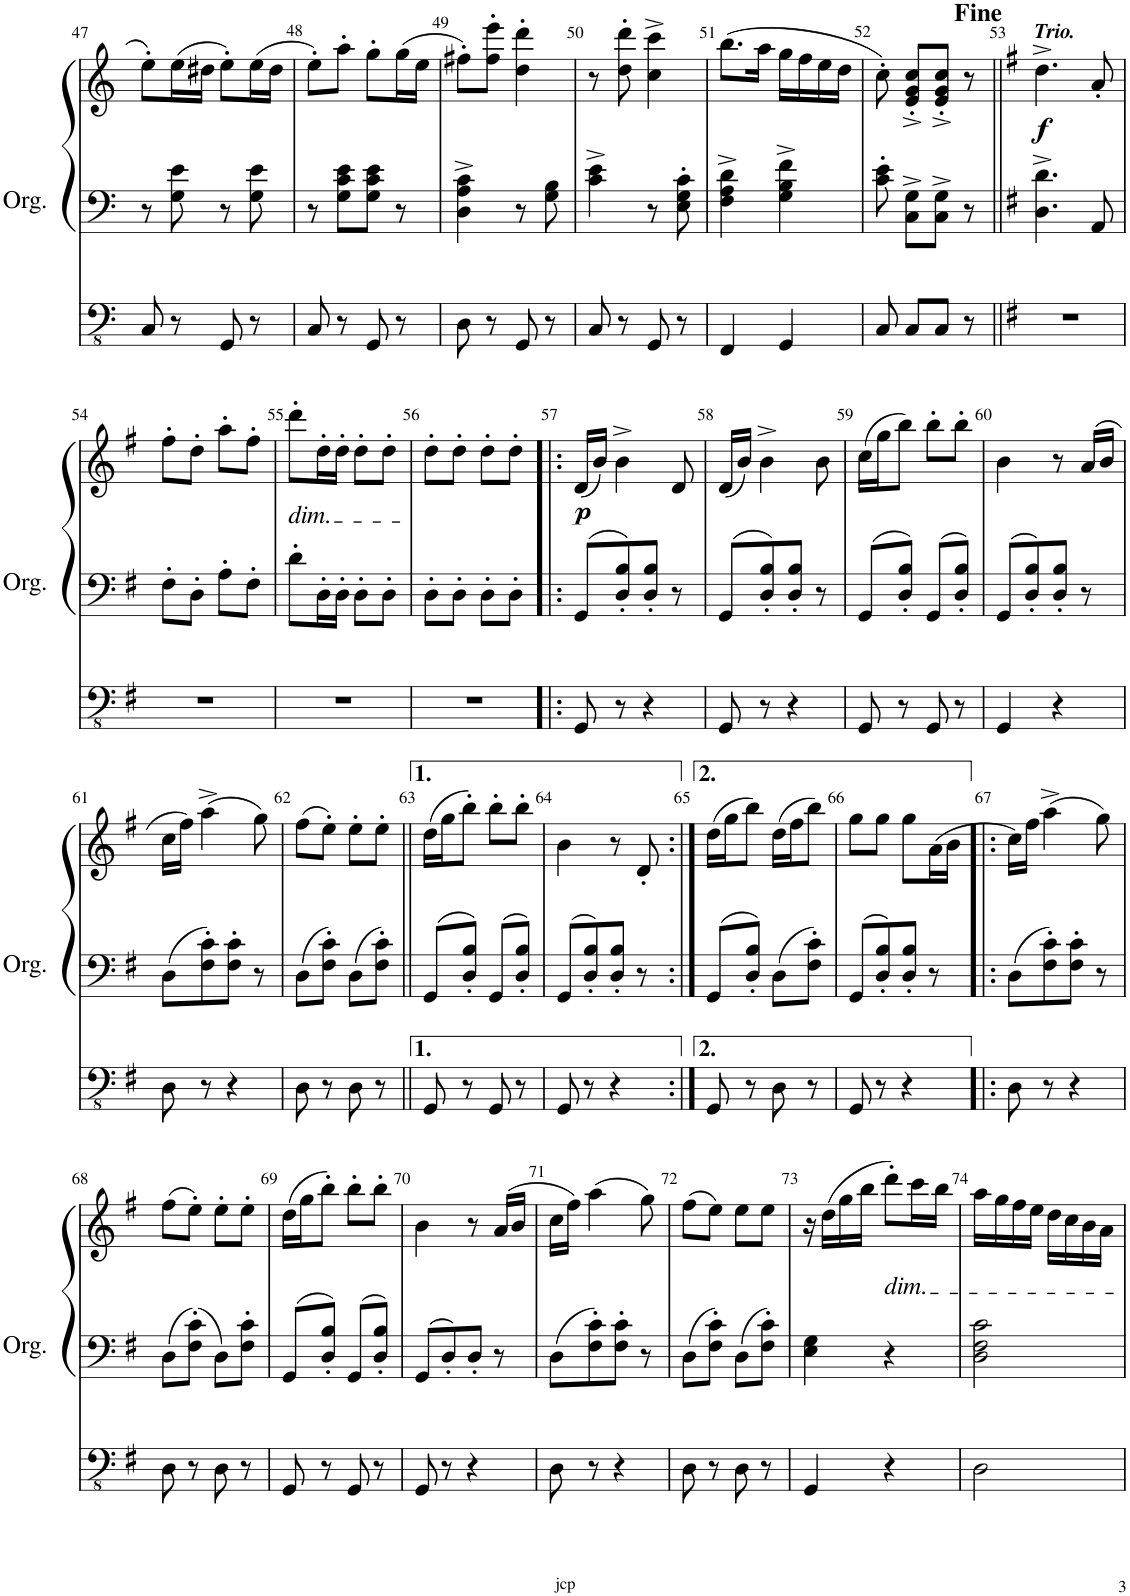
**kern	**kern	**kern	**dynam
*part1	*part1	*part1	*part1
*staff3	*staff2	*staff1	*staff1/2/3
*I"Orgue à tuyaux	*	*	*
*I'Org.	*	*	*
!!LO:PB:g=z
*clefFv4	*clefF4	*clefG2	*
*k[]	*k[]	*k[]	*
*M2/4	*M2/4	*M2/4	*
=47	=47	=47	=47
8CC/	8r	8ee'\L	.
8r	8G\ 8e\	(16ee\L	.
.	.	16dd#X\JJ	.
8GGG/	8r	8ee'\L)	.
8r	8G\ 8e\	(16ee\L	.
.	.	16dd#\JJ	.
=48	=48	=48	=48
8CC/	8r	8ee'\L)	.
8r	8G\ 8c\ 8e\L	8aa'\J	.
8GGG/	8G\ 8c\ 8e\J	8gg'\L	.
8r	8r	(16gg\L	.
.	.	16ee\JJ	.
=49	=49	=49	=49
8DD\	4D\^ 4A\^ 4c\^	8ff#X'\L)	.
8r	.	8ff#\' 8eee\'J	.
8GGG/	8r	4dd\' 4ddd\'	.
8r	8G\ 8B\	.	.
=50	=50	=50	=50
8CC/	4c\^ 4e\^	8r	.
8r	.	8dd\' 8ddd\'	.
8GGG/	8r	4cc\^ 4ccc\^	.
8r	8E\' 8G\' 8c\'	.	.
=51	=51	=51	=51
4FFF/	4F\^ 4A\^ 4d\^	(8.bb\L	.
.	.	16aa\Jk	.
4GGG/	4G\^ 4B\^ 4f\^	16gg\LL	.
.	.	16ff\	.
.	.	16ee\	.
.	.	16dd\JJ	.
=52	=52	=52	=52
8CC/	8c\' 8e\'	8cc'\)	.
8CC/L	8C\^ 8G\^L	8e/'^ 8g/'^ 8cc/'^L	.
8CC/J	8C\^ 8G\^J	8e/'^ 8g/'^ 8cc/'^J	.
8r	8r	8r	.
!	!	!LO:TX:a:t=<b>Fine</b>	!
!	!LO:TX:a:t=<b>Fine</b>	!	!
!LO:TX:a:t=<b>Fine</b>	!	!	!
=53||	=53||	=53||	=53||
*k[f#]	*k[f#]	*k[f#]	*
!	!	!LO:TX:a:Bi:t=Trio.	!
!	!	!	!LO:DY:b
2r	4.D\^ 4.d\^	4.dd^\	f
.	8AA/	8a'/	.
!!LO:LB:g=z
=54	=54	=54	=54
2r	8F#'\L	8ff#'\L	.
.	8D'\J	8dd'\J	.
.	8A'\L	8aa'\L	.
.	8F#'\J	8ff#'\J	.
=55	=55	=55	=55
!	!	!LO:TX:b:i:t=dim.	!
2r	8d'\L	8ddd'\L	.
.	16D'\L	16dd'\L	.
.	16D'\JJ	16dd'\JJ	.
.	8D'\L	8dd'\L	.
.	8D'\J	8dd'\J	.
=56	=56	=56	=56
2r	8D'\L	8dd'\L	.
.	8D'\J	8dd'\J	.
.	8D'\L	8dd'\L	.
.	8D'\J	8dd'\J	.
=57!|:	=57!|:	=57!|:	=57!|:
!	!	!	!LO:DY:b
8GGG/	8GG/L	(16d/LL	p
.	.	16b/JJ)	.
8r	8D/' 8B/'	4b^\	.
4r	8D/' 8B/'J	.	.
.	8r	8d/	.
=58	=58	=58	=58
8GGG/	8GG/L	(16d/LL	.
.	.	16b/JJ)	.
8r	8D/' 8B/'	4b^\	.
4r	8D/' 8B/'J	.	.
.	8r	8b\	.
=59	=59	=59	=59
8GGG/	8GG/L	(16cc\LL	.
.	.	16gg\J	.
8r	8D/' 8B/'J	8bb\J)	.
8GGG/	8GG/L	8bb'\L	.
8r	8D/' 8B/'J	8bb'\J	.
=60	=60	=60	=60
4GGG/	8GG/L	4b\	.
.	8D/' 8B/'	.	.
4r	8D/' 8B/'J	8r	.
.	8r	(>16a/LL	.
.	.	16b/JJ	.
!!LO:LB:g=z
=61	=61	=61	=61
8DD\	8D\L	16cc\LL	.
.	.	16ff#\JJ)	.
8r	8F#\' 8c\'	(4aa^\	.
4r	8F#\' 8c\'J	.	.
.	8r	8gg\)	.
=62	=62	=62	=62
8DD\	8D\L	(8ff#\L	.
8r	8F#\' 8c\'J	8ee'\J)	.
8DD\	8D\L	8ee'\L	.
8r	8F#\' 8c\'J	8ee'\J	.
=63||	=63||	=63||	=63||
8GGG/	8GG/L	(16dd\LL	.
.	.	16gg\J	.
8r	8D/' 8B/'J	8bb'\J)	.
8GGG/	8GG/L	8bb'\L	.
8r	8D/' 8B/'J	8bb'\J	.
=64	=64	=64	=64
8GGG/	8GG/L	4b\	.
8r	8D/' 8B/'	.	.
4r	8D/' 8B/'J	8r	.
.	8r	8d'/	.
=65:|!	=65:|!	=65:|!	=65:|!
8GGG/	8GG/L	(16dd\LL	.
.	.	16gg\J	.
8r	8D/' 8B/'J	8bb\J)	.
8DD\	8D\L	(16dd\LL	.
.	.	16ff#\J	.
8r	8F#\' 8c\'J	8bb\J)	.
=66	=66	=66	=66
8GGG/	8GG/L	8gg\L	.
8r	8D/' 8B/'	8gg\J	.
4r	8D/' 8B/'J	8gg\L	.
.	8r	(16a\L	.
.	.	16b\JJ	.
=67!|:	=67!|:	=67!|:	=67!|:
8DD\	8D\L	16cc\LL)	.
.	.	16ff#\JJ	.
8r	8F#\' 8c\'	(4aa^\	.
4r	8F#\' 8c\'J	.	.
.	8r	8gg\)	.
!!LO:LB:g=z
=68	=68	=68	=68
8DD\	8D\L	(8ff#\L	.
8r	8F#\' 8c\'J	8ee'\J)	.
8DD\	8D\L	8ee'\L	.
8r	8F#\' 8c\'J	8ee'\J	.
=69	=69	=69	=69
8GGG/	8GG/L	(16dd\LL	.
.	.	16gg\J	.
8r	8D/' 8B/'J	8bb'\J)	.
8GGG/	8GG/L	8bb'\L	.
8r	8D/' 8B/'J	8bb'\J	.
=70	=70	=70	=70
8GGG/	8GG/L	4b\	.
8r	8D'/	.	.
4r	8D'/J	8r	.
.	8r	(>16a/LL	.
.	.	16b/JJ	.
=71	=71	=71	=71
8DD\	8D\L	16cc\LL	.
.	.	16ff#\JJ)	.
8r	8F#\' 8c\'	(4aa\	.
4r	8F#\' 8c\'J	.	.
.	8r	8gg\)	.
=72	=72	=72	=72
8DD\	8D\L	(8ff#\L	.
8r	8F#\' 8c\'J	8ee\J)	.
8DD\	8D\L	8ee\L	.
8r	8F#\' 8c\'J	8ee\J	.
=73	=73	=73	=73
4GGG/	4E\ 4G\	16r	.
.	.	(16dd\LL	.
.	.	16gg\	.
.	.	16bb\JJ	.
!	!	!LO:TX:b:i:t=dim.	!
4r	4r	8ddd'\L)	.
.	.	16ccc\L	.
.	.	16bb\JJ	.
=74	=74	=74	=74
2DD\	2D\ 2F#\ 2c\	16aa\LL	.
.	.	16gg\	.
.	.	16ff#\	.
.	.	16ee\JJ	.
.	.	16dd\LL	.
.	.	16cc\	.
.	.	16b\	.
.	.	16a\JJ	.
=	=	=	=
*-	*-	*-	*-
